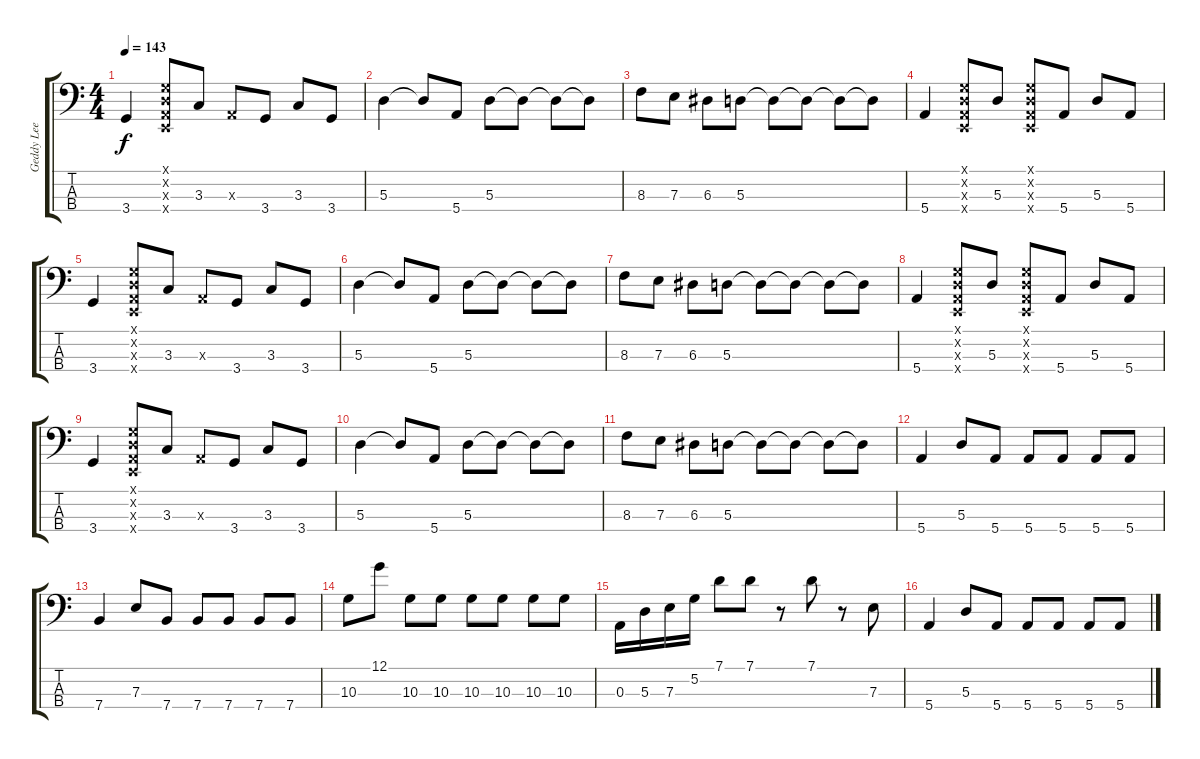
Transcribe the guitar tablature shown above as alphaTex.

\track ("Geddy Lee" "Geddy Lee") {instrument electricbassfinger}
\staff {score tabs}
\tuning (G2 D2 A1 E1) {hide}
\ts (4 4)
\tempo 143
\clef f4
\ks c
3.4.4{dy f} (0.1{x} 0.2{x} 0.3{x} 0.4{x}).8 3.3.8 0.3{x}.8 3.4.8 3.3.8 3.4.8 |
5.3.4 5.3{t}.8 5.4.8 5.3.8 5.3{t}.8 5.3{t}.8 5.3{t}.8 |
8.3.8 7.3.8 6.3.8 5.3.8 5.3{t}.8 5.3{t}.8 5.3{t}.8 5.3{t}.8 |
5.4.4 (0.1{x} 0.2{x} 0.3{x} 0.4{x}).8 5.3.8 (0.1{x} 0.2{x} 0.3{x} 0.4{x}).8 5.4.8 5.3.8 5.4.8 |
3.4.4 (0.1{x} 0.2{x} 0.3{x} 0.4{x}).8 3.3.8 0.3{x}.8 3.4.8 3.3.8 3.4.8 |
5.3.4 5.3{t}.8 5.4.8 5.3.8 5.3{t}.8 5.3{t}.8 5.3{t}.8 |
8.3.8 7.3.8 6.3.8 5.3.8 5.3{t}.8 5.3{t}.8 5.3{t}.8 5.3{t}.8 |
5.4.4 (0.1{x} 0.2{x} 0.3{x} 0.4{x}).8 5.3.8 (0.1{x} 0.2{x} 0.3{x} 0.4{x}).8 5.4.8 5.3.8 5.4.8 |
3.4.4 (0.1{x} 0.2{x} 0.3{x} 0.4{x}).8 3.3.8 0.3{x}.8 3.4.8 3.3.8 3.4.8 |
5.3.4 5.3{t}.8 5.4.8 5.3.8 5.3{t}.8 5.3{t}.8 5.3{t}.8 |
8.3.8 7.3.8 6.3.8 5.3.8 5.3{t}.8 5.3{t}.8 5.3{t}.8 5.3{t}.8 |
5.4.4 5.3.8 5.4.8 5.4.8 5.4.8 5.4.8 5.4.8 |
7.4.4 7.3.8 7.4.8 7.4.8 7.4.8 7.4.8 7.4.8 |
10.3.8 12.1.8 10.3.8 10.3.8 10.3.8 10.3.8 10.3.8 10.3.8 |
0.3.16 5.3.16 7.3.16 5.2.16 7.1.8 7.1.8 r.8 7.1.8 r.8 7.3.8 |
5.4.4 5.3.8 5.4.8 5.4.8 5.4.8 5.4.8 5.4.8
